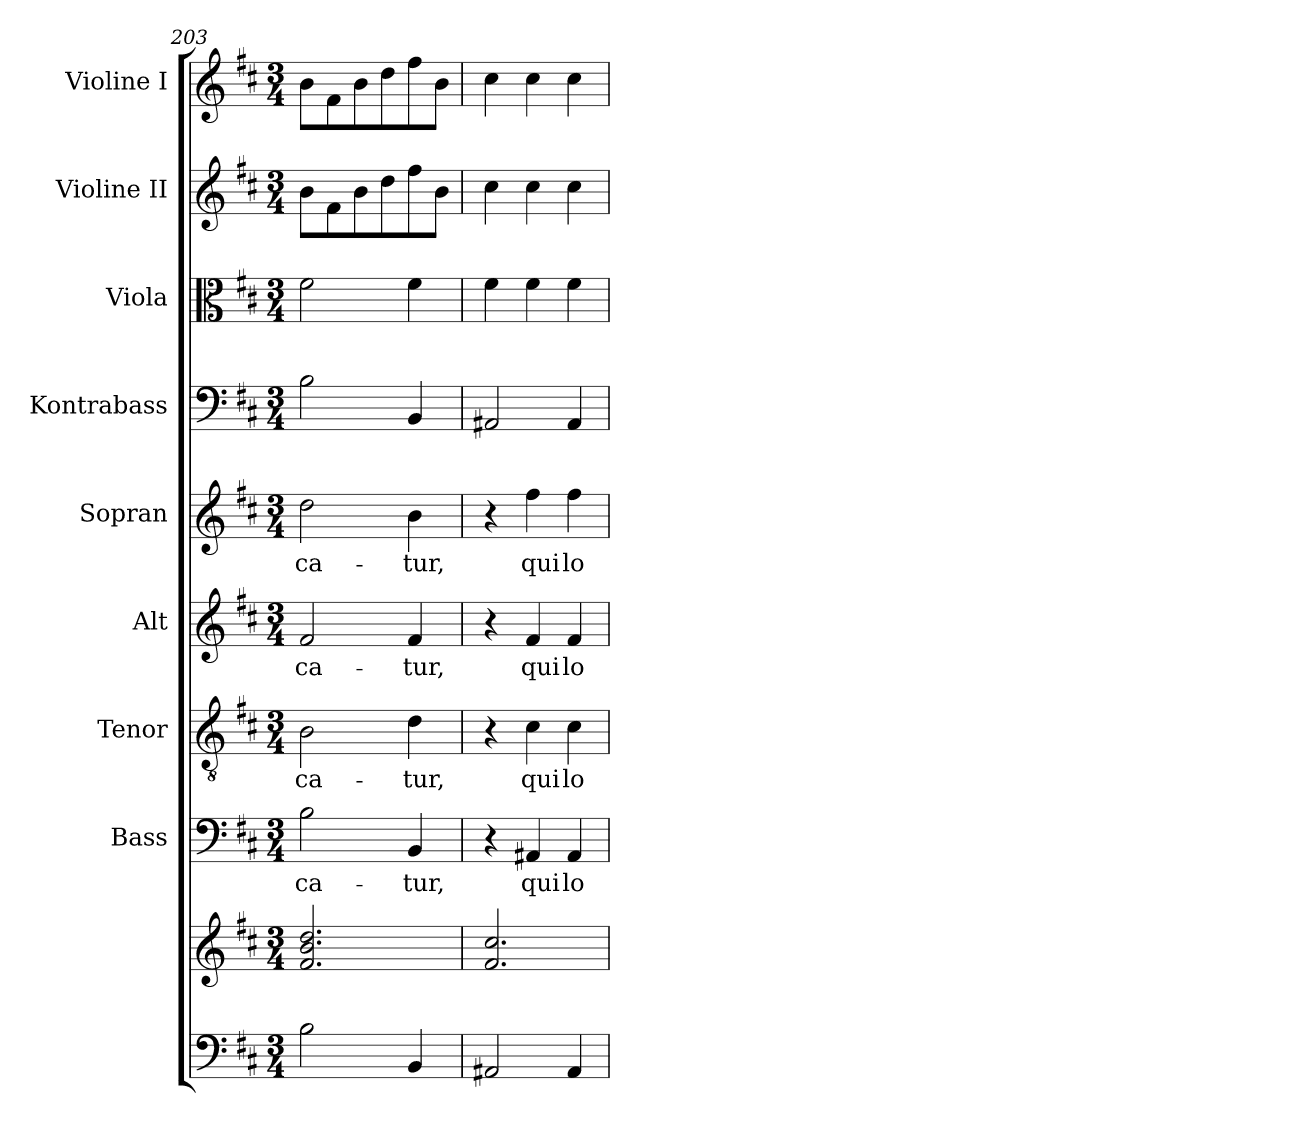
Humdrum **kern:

**kern	**kern	**kern	**text	**kern	**text	**kern	**text	**kern	**text	**kern	**kern	**kern	**kern
*part9	*part9	*part8	*part8	*part7	*part7	*part6	*part6	*part5	*part5	*part4	*part3	*part2	*part1
*staff10	*staff9	*staff8	*staff8	*staff7	*staff7	*staff6	*staff6	*staff5	*staff5	*staff4	*staff3	*staff2	*staff1
*	*	*I"Bass	*	*I"Tenor	*	*I"Alt	*	*I"Sopran	*	*I"Kontrabass	*I"Viola	*I"Violine II	*I"Violine I
*	*	*I'B.	*	*I'T.	*	*I'A.	*	*I'S.	*	*I'Kb.	*I'Vla.	*I'Vl. II	*I'Vl. I
*clefF4	*clefG2	*clefF4	*	*clefGv2	*	*clefG2	*	*clefG2	*	*clefF4	*clefC3	*clefG2	*clefG2
*	*	*	*	*	*	*	*	*	*	*ITrd7c12	*	*	*
*k[f#c#]	*k[f#c#]	*k[f#c#]	*	*k[f#c#]	*	*k[f#c#]	*	*k[f#c#]	*	*k[f#c#]	*k[f#c#]	*k[f#c#]	*k[f#c#]
*D:	*D:	*D:	*	*D:	*	*D:	*	*D:	*	*D:	*D:	*D:	*D:
*M3/4	*M3/4	*M3/4	*	*M3/4	*	*M3/4	*	*M3/4	*	*M3/4	*M3/4	*M3/4	*M3/4
=203	=203	=203	=203	=203	=203	=203	=203	=203	=203	=203	=203	=203	=203
!	!	!	!LO:LY:b	!	!LO:LY:b	!	!LO:LY:b	!	!LO:LY:b	!	!	!	!
2B\	2.f#/ 2.b/ 2.dd/	2B\	-ca-	2B\	-ca-	2f#/	-ca-	2dd\	-ca-	2BB\	2f#\	8b\L	8b\L
.	.	.	.	.	.	.	.	.	.	.	.	8f#\	8f#\
.	.	.	.	.	.	.	.	.	.	.	.	8b\	8b\
.	.	.	.	.	.	.	.	.	.	.	.	8dd\	8dd\
!	!	!	!LO:LY:b	!	!LO:LY:b	!	!LO:LY:b	!	!LO:LY:b	!	!	!	!
4BB/	.	4BB/	-tur,	4d\	-tur,	4f#/	-tur,	4b\	-tur,	4BBB/	4f#\	8ff#\	8ff#\
.	.	.	.	.	.	.	.	.	.	.	.	8b\J	8b\J
=204	=204	=204	=204	=204	=204	=204	=204	=204	=204	=204	=204	=204	=204
2AA#X/	2.f#/ 2.cc#/	4r	.	4r	.	4r	.	4r	.	2AAA#X/	4f#\	4cc#\	4cc#\
!	!	!	!LO:LY:b	!	!LO:LY:b	!	!LO:LY:b	!	!LO:LY:b	!	!	!	!
.	.	4AA#X/	qui	4c#\	qui	4f#/	qui	4ff#\	qui	.	4f#\	4cc#\	4cc#\
!	!	!	!LO:LY:b	!	!LO:LY:b	!	!LO:LY:b	!	!LO:LY:b	!	!	!	!
4AA#/	.	4AA#/	lo-	4c#\	lo-	4f#/	lo-	4ff#\	lo-	4AAA#/	4f#\	4cc#\	4cc#\
=	=	=	=	=	=	=	=	=	=	=	=	=	=
*-	*-	*-	*-	*-	*-	*-	*-	*-	*-	*-	*-	*-	*-
